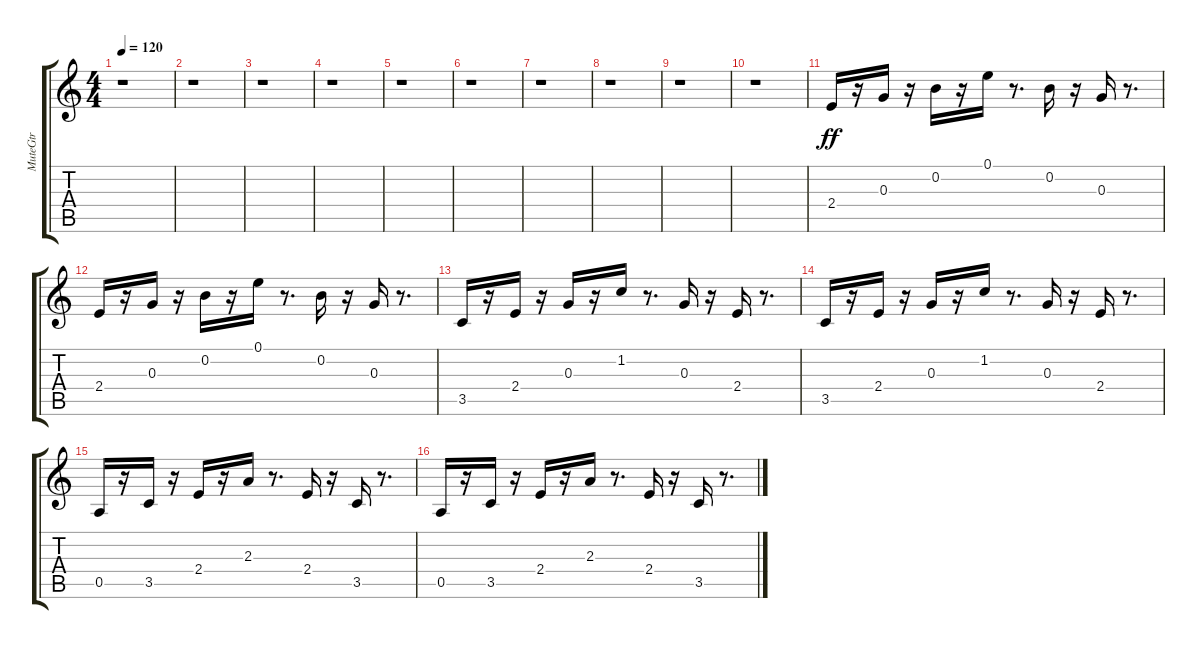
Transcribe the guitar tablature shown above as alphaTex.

\track ("MuteGtr" "MuteGtr") {instrument electricguitarmuted}
\staff {score tabs}
\tuning (E4 B3 G3 D3 A2 E2) {hide}
\ts (4 4)
\tempo 120
\clef g2
\ks c
r.1{dy ff} |
r.1 |
r.1 |
r.1 |
r.1 |
r.1 |
r.1 |
r.1 |
r.1 |
r.1 |
2.4.16 r.16 0.3.16 r.16 0.2.16 r.16 0.1.16 r.8{d} 0.2.16 r.16 0.3.16 r.8{d} |
2.4.16 r.16 0.3.16 r.16 0.2.16 r.16 0.1.16 r.8{d} 0.2.16 r.16 0.3.16 r.8{d} |
3.5.16 r.16 2.4.16 r.16 0.3.16 r.16 1.2.16 r.8{d} 0.3.16 r.16 2.4.16 r.8{d} |
3.5.16 r.16 2.4.16 r.16 0.3.16 r.16 1.2.16 r.8{d} 0.3.16 r.16 2.4.16 r.8{d} |
0.5.16 r.16 3.5.16 r.16 2.4.16 r.16 2.3.16 r.8{d} 2.4.16 r.16 3.5.16 r.8{d} |
0.5.16 r.16 3.5.16 r.16 2.4.16 r.16 2.3.16 r.8{d} 2.4.16 r.16 3.5.16 r.8{d}
